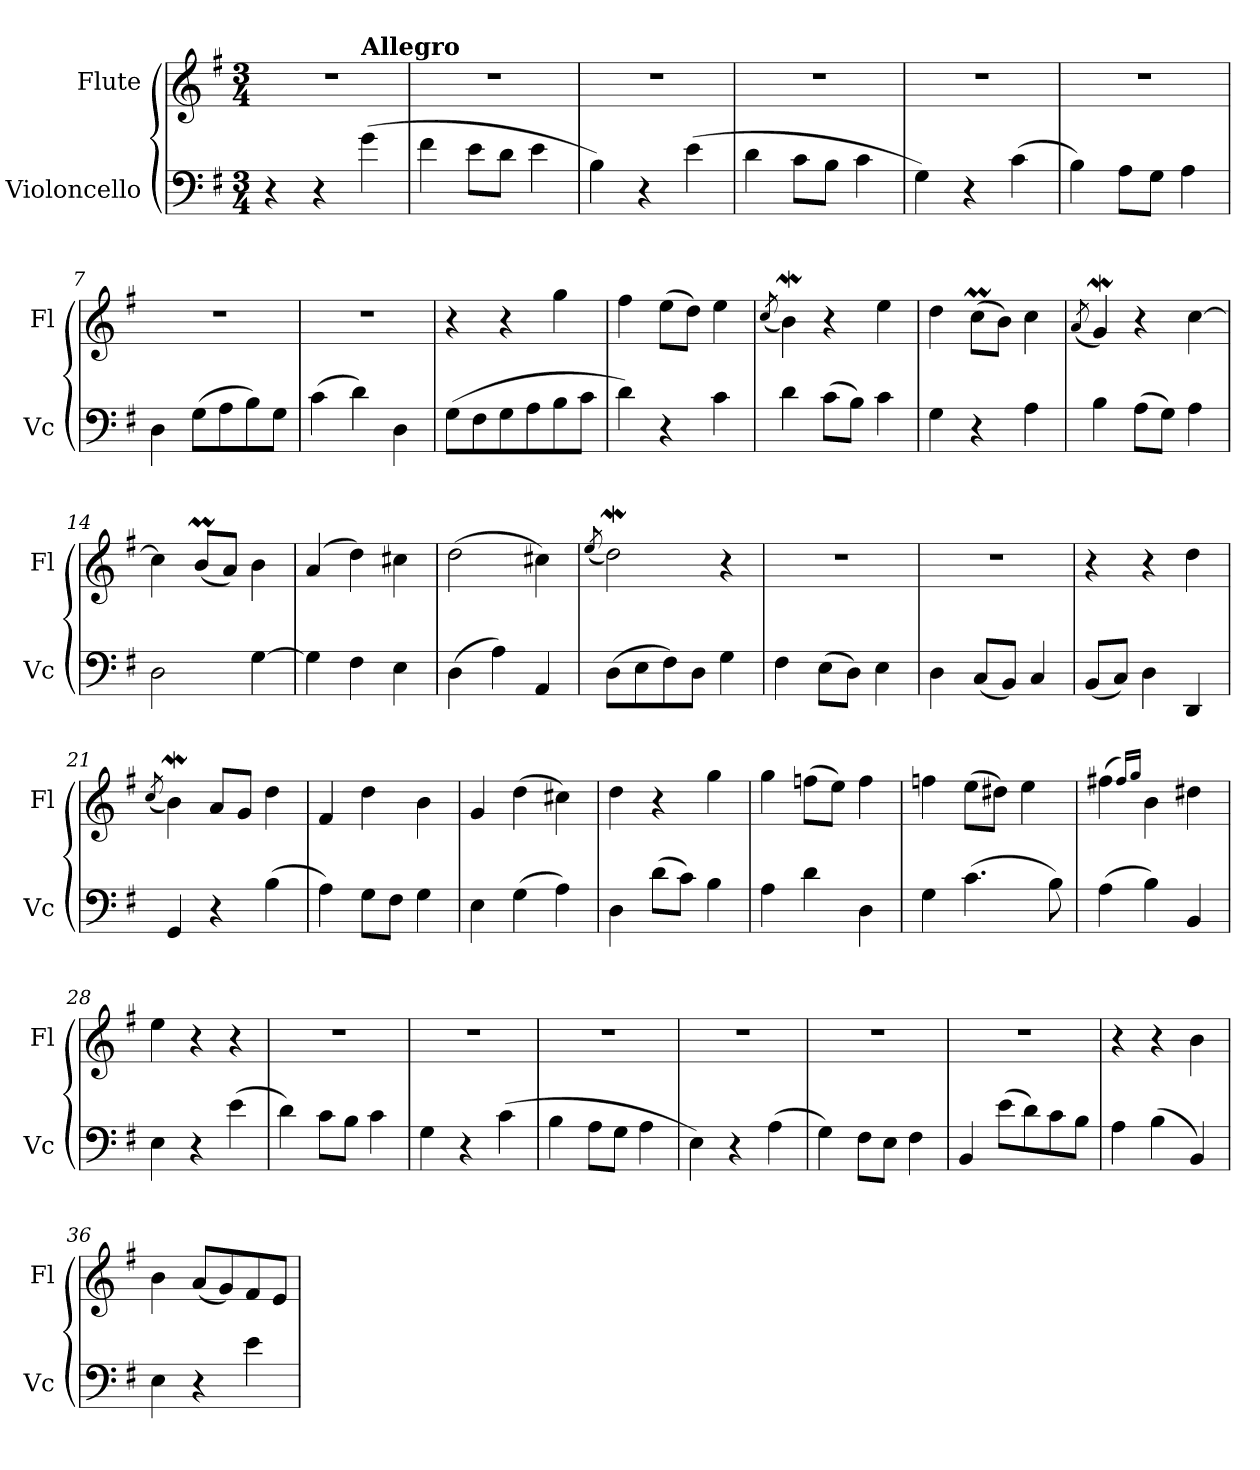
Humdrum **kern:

**kern	**kern
*part2	*part1
*staff2	*staff1
*I"Violoncello	*I"Flute
*I'Vc	*I'Fl
*clefF4	*clefG2
*k[f#]	*k[f#]
*G:	*G:
*M3/4	*M3/4
=1	=1
*	*^
4r	2.r	2ryy
4r	.	.
*	*MM140	*
!	!	!LO:TX:a:B:t=Allegro
(>4g\	.	4ryy
*	*v	*v
=2	=2
4f#\	2.r
8e\L	.
8d\J	.
4e\	.
=3	=3
4B\)	2.r
4r	.
(>4e\	.
=4	=4
4d\	2.r
8c\L	.
8B\J	.
4c\	.
=5	=5
4G\)	2.r
4r	.
(>4c\	.
=6	=6
4B\)	2.r
8A\L	.
8G\J	.
4A\	.
=7	=7
4D\	2.r
(>8G\L	.
8A\	.
8B\)	.
8G\J	.
=8	=8
(>4c\	2.r
4d\)	.
4D\	.
!!LO:LB:g=z
=9	=9
(>8G\L	4r
8F#\	.
8G\	4r
8A\	.
8B\	4gg\
8c\J	.
=10	=10
4d\)	4ff#\
4r	(>8ee\L
.	8dd\J)
4c\	4ee\
=11	=11
.	(<8qcc/
4d\	4bW\)
(>8c\L	4r
8B\J)	.
4c\	4ee\
=12	=12
4G\	4dd\
4r	(>8ccM\L
.	8b\J)
4A\	4cc\
=13	=13
.	(<8qa/
4B\	4gw/)
(>8A\L	4r
8G\J)	.
4A\	[4cc\
=14	=14
2D\	4cc\]
.	(<8bm/L
.	8a/J)
[4G\	4b\
=15	=15
4G\]	(>4a/
4F#\	4dd\)
4E\	4cc#X\
=16	=16
(>4D\	(>2dd\
4A\)	.
4AA/	4cc#X\)
=17	=17
.	(<8qee/
(>8D\L	2ddW\)
8E\	.
8F#\)	.
8D\J	.
4G\	4r
!!LO:LB:g=z
=18	=18
4F#\	2.r
(>8E\L	.
8D\J)	.
4E\	.
=19	=19
4D\	2.r
(<8C/L	.
8BB/J)	.
4C/	.
=20	=20
(<8BB/L	4r
8C/J)	.
4D\	4r
4DD/	4dd\
=21	=21
.	(<8qcc/
4GG/	4bW\)
4r	8a/L
.	8g/J
(>4B\	4dd\
=22	=22
4A\)	4f#/
8G\L	4dd\
8F#\J	.
4G\	4b\
=23	=23
4E\	4g/
(>4G\	(>4dd\
4A\)	4cc#X\)
=24	=24
4D\	4dd\
(>8d\L	4r
8c\J)	.
4B\	4gg\
=25	=25
4A\	4gg\
4d\	(>8ffn\L
.	8ee\J)
4D\	4ff\
=26	=26
4G\	4ffn\
(>4.c\	(>8ee\L
.	8dd#X\J)
.	4ee\
8B\)	.
!!LO:PB:g=z
=27	=27
(>4A\	(>4ff#X\
.	16qff#/LL)
.	16qgg/JJ
4B\)	4b\
4BB/	4dd#X\
=28	=28
4E\	4ee\
4r	4r
(>4e\	4r
=29	=29
4d\)	2.r
8c\L	.
8B\J	.
4c\	.
=30	=30
4G\	2.r
4r	.
(>4c\	.
=31	=31
4B\	2.r
8A\L	.
8G\J	.
4A\	.
=32	=32
4E\)	2.r
4r	.
(>4A\	.
=33	=33
4G\)	2.r
8F#\L	.
8E\J	.
4F#\	.
=34	=34
4BB/	2.r
(>8e\L	.
8d\)	.
8c\	.
8B\J	.
=35	=35
4A\	4r
(>4B\	4r
4BB/)	4b\
=36	=36
4E\	4b\
4r	(<8a/L
.	8g/)
4e\	8f#/
.	8e/J
=	=
*-	*-
